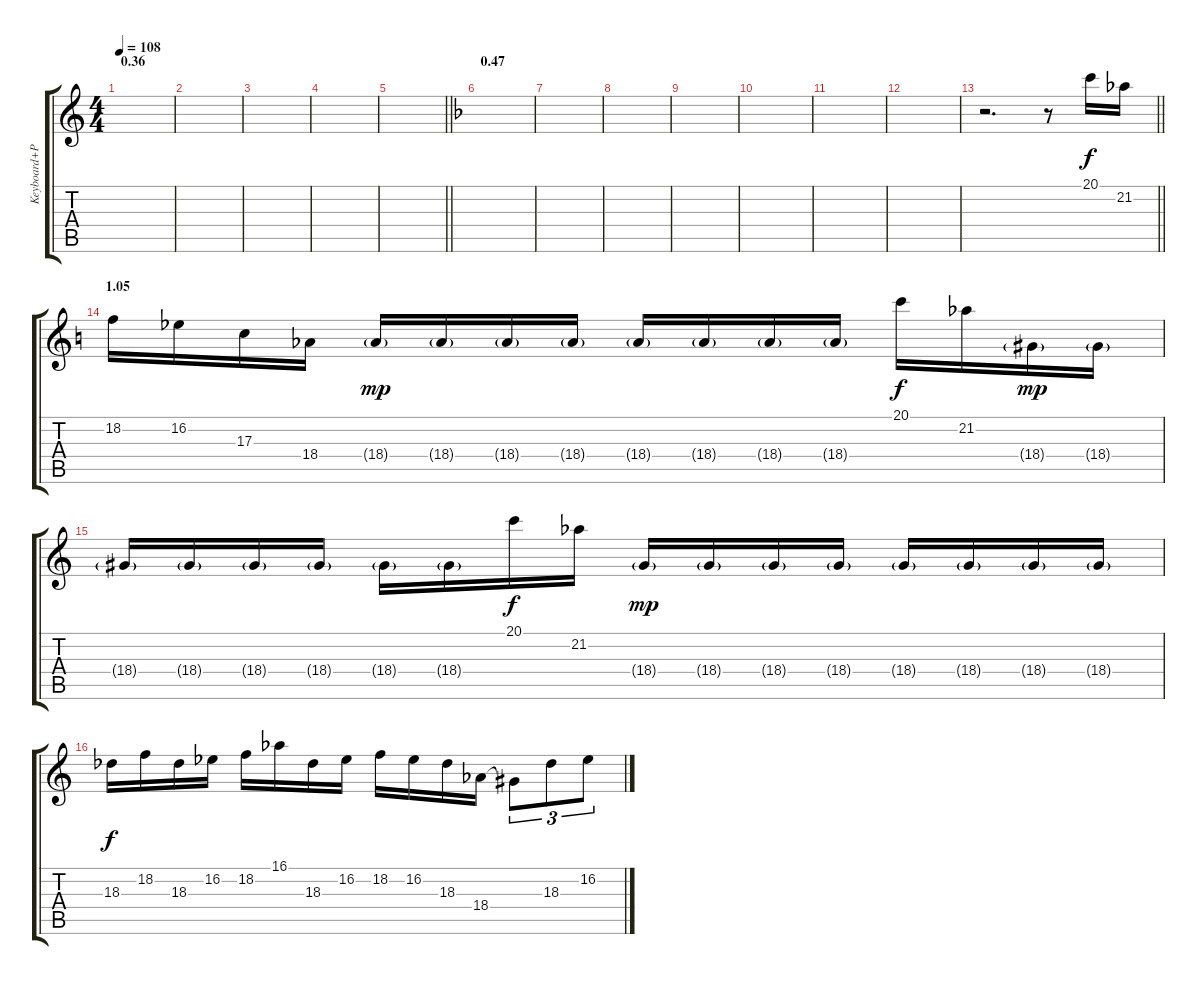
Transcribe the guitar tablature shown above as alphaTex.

\track ("Keyboard+Piano" "Keyboard+P") {instrument clavinet}
\staff {score tabs}
\tuning (E4 B3 G3 D3 A2 E2) {hide}
\ts (4 4)
\section ("" "0.36")
\tempo 108
\clef g2
\ks c
|
|
|
|
\barLineRight lightlight
|
\section ("" "0.47")
\ks f
|
|
|
|
|
|
|
\barLineRight lightlight
r.2{d} r.8 20.1.16 21.2.16 |
\section ("" "1.05")
\ks c
18.2.16 16.2{acc b}.16 17.3.16 18.4{acc b}.16 18.4{g acc b}.16{dy mp} 18.4{g acc b}.16 18.4{g acc b}.16 18.4{g acc b}.16 18.4{g acc b}.16 18.4{g acc b}.16 18.4{g acc b}.16 18.4{g acc b}.16 20.1.16{dy f} 21.2{acc b}.16 18.4{g}.16{dy mp} 18.4{g}.16 |
18.4{g}.16 18.4{g}.16 18.4{g}.16 18.4{g}.16 18.4{g}.16 18.4{g}.16 20.1.16{dy f} 21.2{acc b}.16 18.4{g}.16{dy mp} 18.4{g}.16 18.4{g}.16 18.4{g}.16 18.4{g}.16 18.4{g}.16 18.4{g}.16 18.4{g}.16 |
18.3{acc b}.16{dy f} 18.2.16 18.3{acc b}.16 16.2{acc b}.16 18.2.16 16.1{acc b}.16 18.3{acc b}.16 16.2{acc b}.16 18.2.16 16.2{acc b}.16 18.3{acc b}.16 18.4{acc b}.16 18.4{t}.8{tu (3 2)} 18.3{acc b}.8{tu (3 2)} 16.2{acc b}.8{tu (3 2)}
